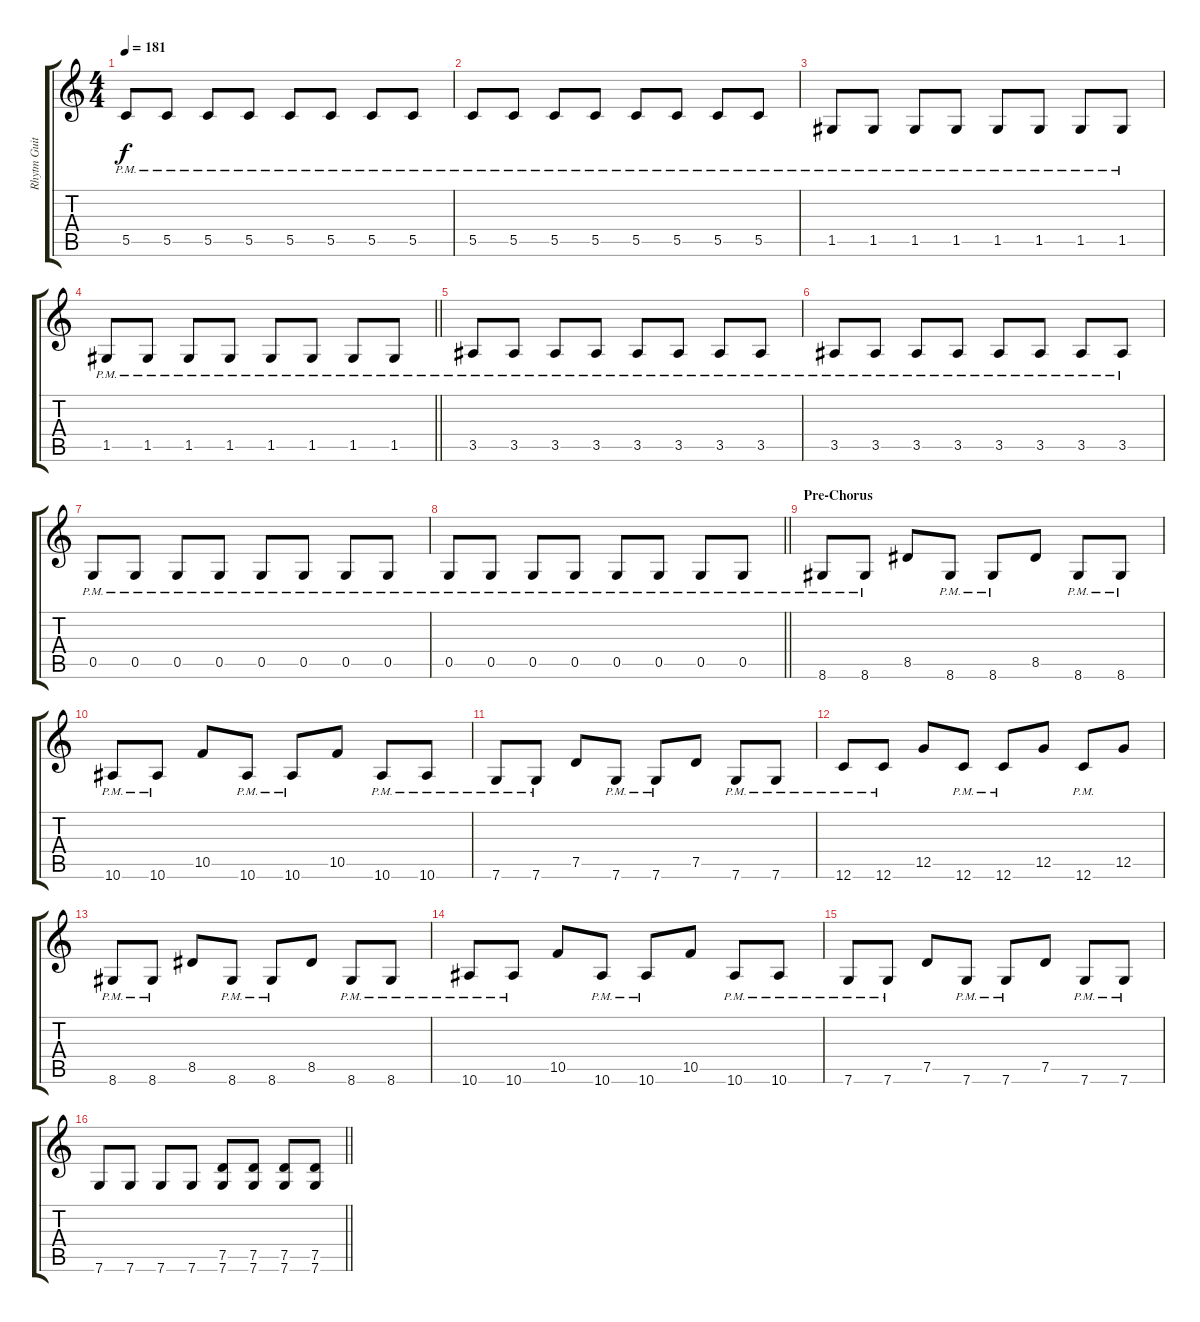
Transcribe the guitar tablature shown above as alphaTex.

\track ("Rhytm Guitar [L]" "Rhytm Guit") {instrument distortionguitar}
\staff {score tabs}
\tuning (D4 A3 F3 C3 G2 C2) {hide}
\ts (4 4)
\tempo 181
\clef g2
\ks c
5.5{pm}.8{dy f} 5.5{pm}.8 5.5{pm}.8 5.5{pm}.8 5.5{pm}.8 5.5{pm}.8 5.5{pm}.8 5.5{pm}.8 |
5.5{pm}.8 5.5{pm}.8 5.5{pm}.8 5.5{pm}.8 5.5{pm}.8 5.5{pm}.8 5.5{pm}.8 5.5{pm}.8 |
1.5{pm}.8 1.5{pm}.8 1.5{pm}.8 1.5{pm}.8 1.5{pm}.8 1.5{pm}.8 1.5{pm}.8 1.5{pm}.8 |
\barLineRight lightlight
1.5{pm}.8 1.5{pm}.8 1.5{pm}.8 1.5{pm}.8 1.5{pm}.8 1.5{pm}.8 1.5{pm}.8 1.5{pm}.8 |
3.5{pm}.8 3.5{pm}.8 3.5{pm}.8 3.5{pm}.8 3.5{pm}.8 3.5{pm}.8 3.5{pm}.8 3.5{pm}.8 |
3.5{pm}.8 3.5{pm}.8 3.5{pm}.8 3.5{pm}.8 3.5{pm}.8 3.5{pm}.8 3.5{pm}.8 3.5{pm}.8 |
0.5{pm}.8 0.5{pm}.8 0.5{pm}.8 0.5{pm}.8 0.5{pm}.8 0.5{pm}.8 0.5{pm}.8 0.5{pm}.8 |
\barLineRight lightlight
0.5{pm}.8 0.5{pm}.8 0.5{pm}.8 0.5{pm}.8 0.5{pm}.8 0.5{pm}.8 0.5{pm}.8 0.5{pm}.8 |
\section ("" "Pre-Chorus")
8.6{pm}.8 8.6{pm}.8 8.5.8 8.6{pm}.8 8.6{pm}.8 8.5.8 8.6{pm}.8 8.6{pm}.8 |
10.6{pm}.8 10.6{pm}.8 10.5.8 10.6{pm}.8 10.6{pm}.8 10.5.8 10.6{pm}.8 10.6{pm}.8 |
7.6{pm}.8 7.6{pm}.8 7.5.8 7.6{pm}.8 7.6{pm}.8 7.5.8 7.6{pm}.8 7.6{pm}.8 |
12.6{pm}.8 12.6{pm}.8 12.5.8 12.6{pm}.8 12.6{pm}.8 12.5.8 12.6{pm}.8 12.5.8 |
8.6{pm}.8 8.6{pm}.8 8.5.8 8.6{pm}.8 8.6{pm}.8 8.5.8 8.6{pm}.8 8.6{pm}.8 |
10.6{pm}.8 10.6{pm}.8 10.5.8 10.6{pm}.8 10.6{pm}.8 10.5.8 10.6{pm}.8 10.6{pm}.8 |
7.6{pm}.8 7.6{pm}.8 7.5.8 7.6{pm}.8 7.6{pm}.8 7.5.8 7.6{pm}.8 7.6{pm}.8 |
\barLineRight lightlight
7.6.8 7.6.8 7.6.8 7.6.8 (7.5 7.6).8 (7.5 7.6).8 (7.5 7.6).8 (7.5 7.6).8
